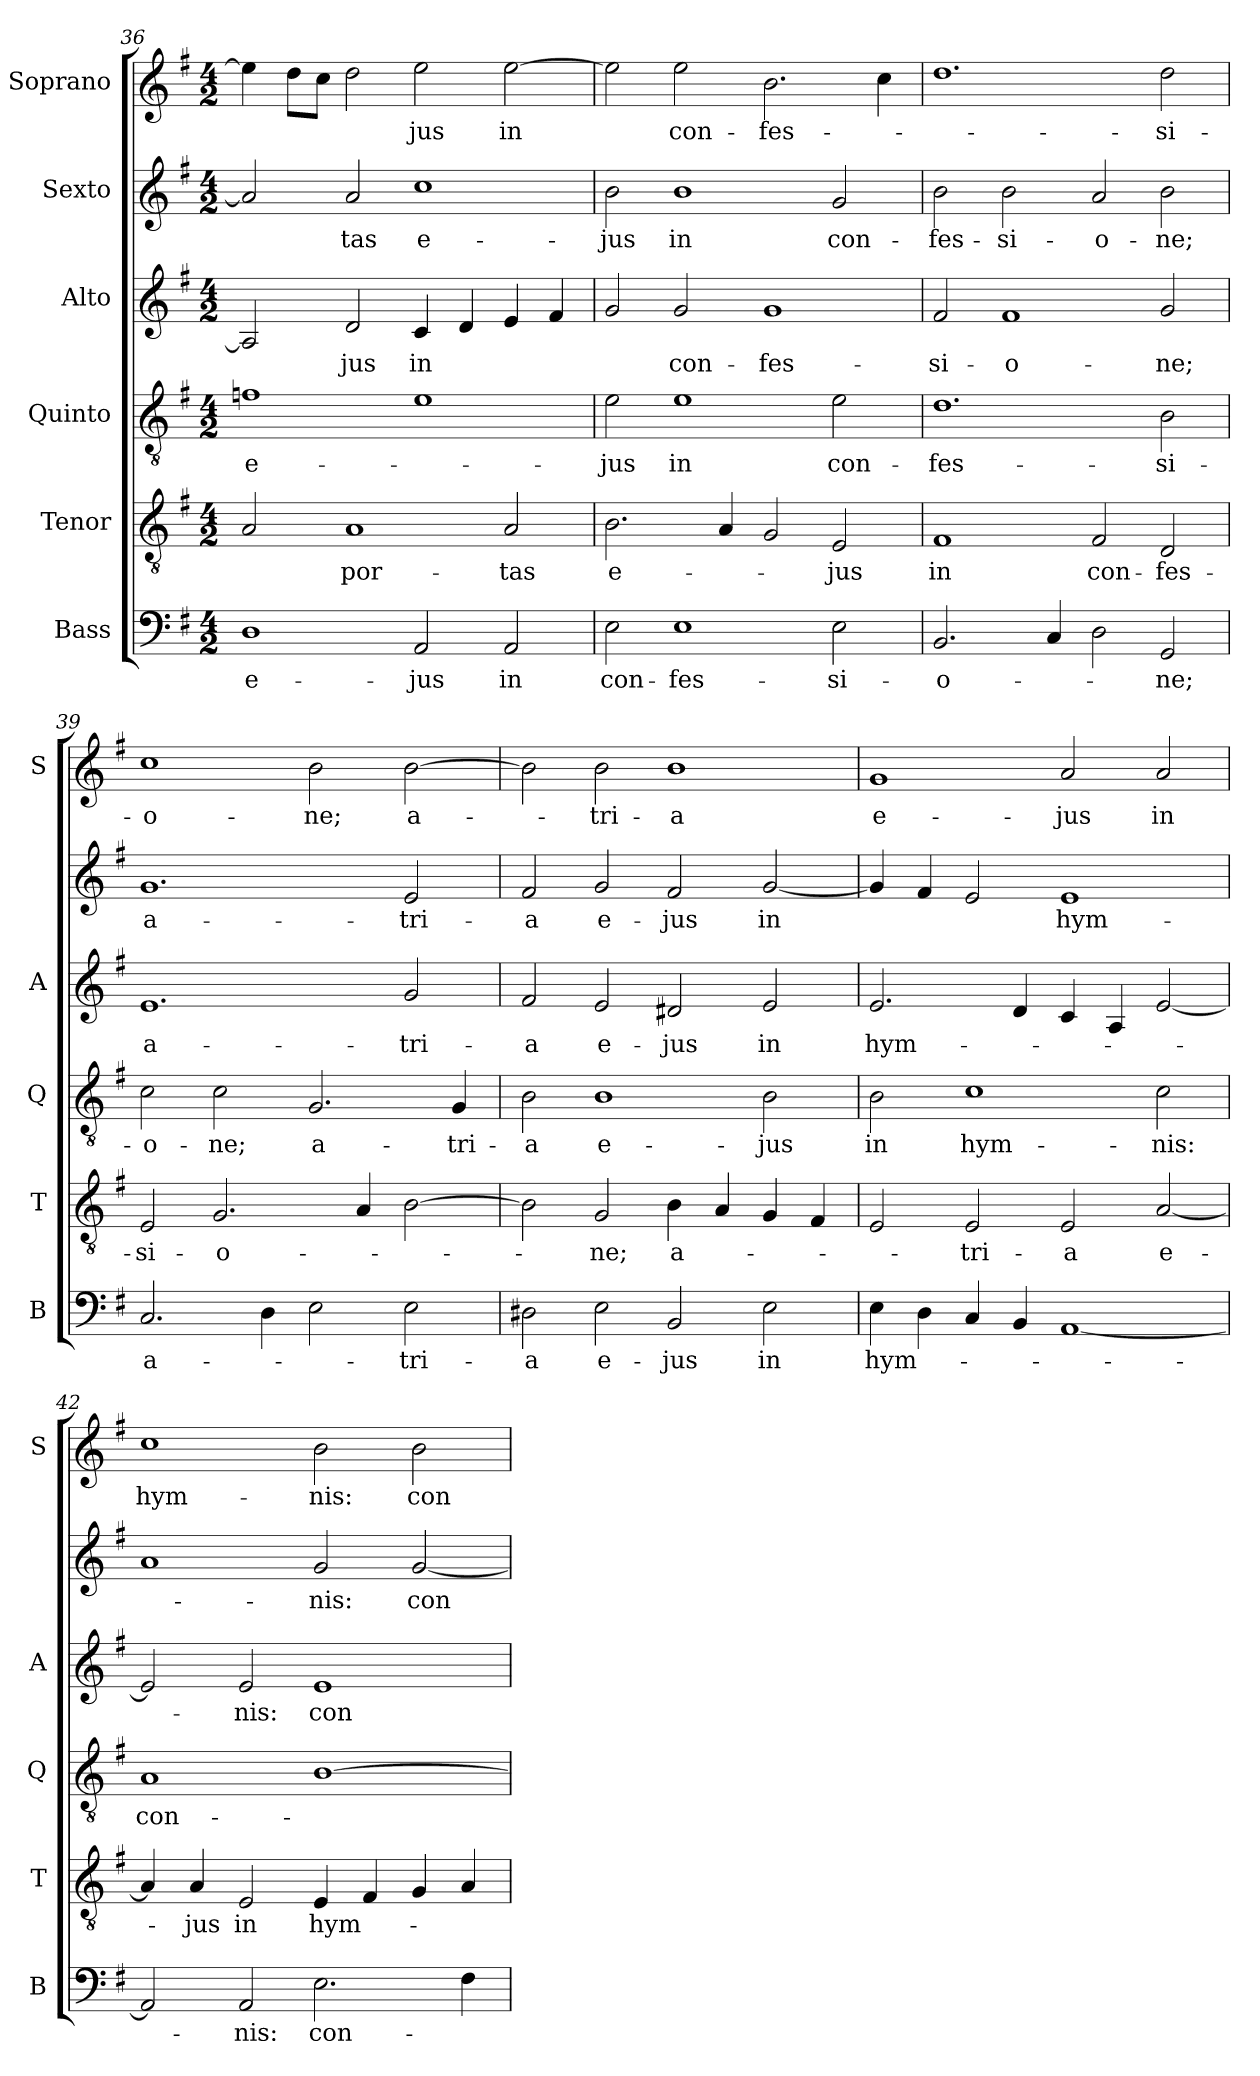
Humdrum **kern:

**kern	**text	**kern	**text	**kern	**text	**kern	**text	**kern	**text	**kern	**text
*part6	*part6	*part5	*part5	*part4	*part4	*part3	*part3	*part2	*part2	*part1	*part1
*staff6	*staff6	*staff5	*staff5	*staff4	*staff4	*staff3	*staff3	*staff2	*staff2	*staff1	*staff1
*I"Bass	*	*I"Tenor	*	*I"Quinto	*	*I"Alto	*	*I"Sexto	*	*I"Soprano	*
*I'B	*	*I'T	*	*I'Q	*	*I'A	*	*	*	*I'S	*
*clefF4	*	*clefGv2	*	*clefGv2	*	*clefG2	*	*clefG2	*	*clefG2	*
*k[f#]	*	*k[f#]	*	*k[f#]	*	*k[f#]	*	*k[f#]	*	*k[f#]	*
*G:	*	*G:	*	*G:	*	*G:	*	*G:	*	*G:	*
*M4/2	*	*M4/2	*	*M4/2	*	*M4/2	*	*M4/2	*	*M4/2	*
=36	=36	=36	=36	=36	=36	=36	=36	=36	=36	=36	=36
!	!LO:LY:b	!	!	!	!LO:LY:b	!	!	!	!	!	!
1D	e-	2A/	.	1fn	e-	2A/]	.	2a/]	.	4ee\]	.
.	.	.	.	.	.	.	.	.	.	8dd\L	.
.	.	.	.	.	.	.	.	.	.	8cc\J	.
!	!	!	!LO:LY:b	!	!	!	!LO:LY:b	!	!LO:LY:b	!	!
.	.	1A	por-	.	.	2d/	-jus	2a/	-tas	2dd\	.
!	!LO:LY:b	!	!	!	!	!	!LO:LY:b	!	!LO:LY:b	!	!LO:LY:b
2AA/	-jus	.	.	1e	.	4c/	in	1cc	e-	2ee\	-jus
.	.	.	.	.	.	4d/	.	.	.	.	.
!	!LO:LY:b	!	!LO:LY:b	!	!	!	!	!	!	!	!LO:LY:b
2AA/	in	2A/	-tas	.	.	4e/	.	.	.	[2ee\	in
.	.	.	.	.	.	4f#/	.	.	.	.	.
=37	=37	=37	=37	=37	=37	=37	=37	=37	=37	=37	=37
!	!LO:LY:b	!	!LO:LY:b	!	!LO:LY:b	!	!	!	!LO:LY:b	!	!
2E\	con-	2.B\	e-	2e\	-jus	2g/	.	2b\	-jus	2ee\]	.
!	!LO:LY:b	!	!	!	!LO:LY:b	!	!LO:LY:b	!	!LO:LY:b	!	!LO:LY:b
1E	-fes-	.	.	1e	in	2g/	con-	1b	in	2ee\	con-
.	.	4A/	.	.	.	.	.	.	.	.	.
!	!	!	!	!	!	!	!LO:LY:b	!	!	!	!LO:LY:b
.	.	2G/	.	.	.	1g	-fes-	.	.	2.b\	-fes-
!	!LO:LY:b	!	!LO:LY:b	!	!LO:LY:b	!	!	!	!LO:LY:b	!	!
2E\	-si-	2E/	-jus	2e\	con-	.	.	2g/	con-	.	.
.	.	.	.	.	.	.	.	.	.	4cc\	.
!!LO:LB:g=z
=38	=38	=38	=38	=38	=38	=38	=38	=38	=38	=38	=38
!	!LO:LY:b	!	!LO:LY:b	!	!LO:LY:b	!	!LO:LY:b	!	!LO:LY:b	!	!
2.BB/	-o-	1F#	in	1.d	-fes-	2f#/	-si-	2b\	-fes-	1.dd	.
!	!	!	!	!	!	!	!LO:LY:b	!	!LO:LY:b	!	!
.	.	.	.	.	.	1f#	-o-	2b\	-si-	.	.
4C/	.	.	.	.	.	.	.	.	.	.	.
!	!	!	!LO:LY:b	!	!	!	!	!	!LO:LY:b	!	!
2D\	.	2F#/	con-	.	.	.	.	2a/	-o-	.	.
!	!LO:LY:b	!	!LO:LY:b	!	!LO:LY:b	!	!LO:LY:b	!	!LO:LY:b	!	!LO:LY:b
2GG/	-ne;	2D/	-fes-	2B\	-si-	2g/	-ne;	2b\	-ne;	2dd\	-si-
=39	=39	=39	=39	=39	=39	=39	=39	=39	=39	=39	=39
!	!LO:LY:b	!	!LO:LY:b	!	!LO:LY:b	!	!LO:LY:b	!	!LO:LY:b	!	!LO:LY:b
2.C/	a-	2E/	-si-	2c\	-o-	1.e	a-	1.g	a-	1cc	-o-
!	!	!	!LO:LY:b	!	!LO:LY:b	!	!	!	!	!	!
.	.	2.G/	-o-	2c\	-ne;	.	.	.	.	.	.
4D\	.	.	.	.	.	.	.	.	.	.	.
!	!	!	!	!	!LO:LY:b	!	!	!	!	!	!LO:LY:b
2E\	.	.	.	2.G/	a-	.	.	.	.	2b\	-ne;
.	.	4A/	.	.	.	.	.	.	.	.	.
!	!LO:LY:b	!	!	!	!	!	!LO:LY:b	!	!LO:LY:b	!	!LO:LY:b
2E\	-tri-	[2B\	.	.	.	2g/	-tri-	2e/	-tri-	[2b\	a-
!	!	!	!	!	!LO:LY:b	!	!	!	!	!	!
.	.	.	.	4G/	-tri-	.	.	.	.	.	.
=40	=40	=40	=40	=40	=40	=40	=40	=40	=40	=40	=40
!	!LO:LY:b	!	!	!	!LO:LY:b	!	!LO:LY:b	!	!LO:LY:b	!	!
2D#X\	-a	2B\]	.	2B\	-a	2f#/	-a	2f#/	-a	2b\]	.
!	!LO:LY:b	!	!LO:LY:b	!	!LO:LY:b	!	!LO:LY:b	!	!LO:LY:b	!	!LO:LY:b
2E\	e-	2G/	-ne;	1B	e-	2e/	e-	2g/	e-	2b\	-tri-
!	!LO:LY:b	!	!LO:LY:b	!	!	!	!LO:LY:b	!	!LO:LY:b	!	!LO:LY:b
2BB/	-jus	4B\	a-	.	.	2d#X/	-jus	2f#/	-jus	1b	-a
.	.	4A/	.	.	.	.	.	.	.	.	.
!	!LO:LY:b	!	!	!	!LO:LY:b	!	!LO:LY:b	!	!LO:LY:b	!	!
2E\	in	4G/	.	2B\	-jus	2e/	in	[2g/	in	.	.
.	.	4F#/	.	.	.	.	.	.	.	.	.
=41	=41	=41	=41	=41	=41	=41	=41	=41	=41	=41	=41
!	!LO:LY:b	!	!	!	!LO:LY:b	!	!LO:LY:b	!	!	!	!LO:LY:b
4E\	hym-	2E/	.	2B\	in	2.e/	hym-	4g/]	.	1g	e-
4D\	.	.	.	.	.	.	.	4f#/	.	.	.
!	!	!	!LO:LY:b	!	!LO:LY:b	!	!	!	!	!	!
4C/	.	2E/	-tri-	1c	hym-	.	.	2e/	.	.	.
4BB/	.	.	.	.	.	4d/	.	.	.	.	.
!	!	!	!LO:LY:b	!	!	!	!	!	!LO:LY:b	!	!LO:LY:b
[1AA	.	2E/	-a	.	.	4c/	.	1e	hym-	2a/	-jus
.	.	.	.	.	.	4A/	.	.	.	.	.
!	!	!	!LO:LY:b	!	!LO:LY:b	!	!	!	!	!	!LO:LY:b
.	.	[2A/	e-	2c\	-nis:	[2e/	.	.	.	2a/	in
!!LO:PB:g=z
=42	=42	=42	=42	=42	=42	=42	=42	=42	=42	=42	=42
!	!	!	!	!	!LO:LY:b	!	!	!	!	!	!LO:LY:b
2AA/]	.	4A/]	.	1A	con-	2e/]	.	1a	.	1cc	hym-
!	!	!	!LO:LY:b	!	!	!	!	!	!	!	!
.	.	4A/	-jus	.	.	.	.	.	.	.	.
!	!LO:LY:b	!	!LO:LY:b	!	!	!	!LO:LY:b	!	!	!	!
2AA/	-nis:	2E/	in	.	.	2e/	-nis:	.	.	.	.
!	!LO:LY:b	!	!LO:LY:b	!	!	!	!LO:LY:b	!	!LO:LY:b	!	!LO:LY:b
2.E\	con-	4E/	hym-	[1B	.	1e	con-	2g/	-nis:	2b\	-nis:
.	.	4F#/	.	.	.	.	.	.	.	.	.
!	!	!	!	!	!	!	!	!	!LO:LY:b	!	!LO:LY:b
.	.	4G/	.	.	.	.	.	[2g/	con-	2b\	con-
4F#\	.	4A/	.	.	.	.	.	.	.	.	.
=	=	=	=	=	=	=	=	=	=	=	=
*-	*-	*-	*-	*-	*-	*-	*-	*-	*-	*-	*-
